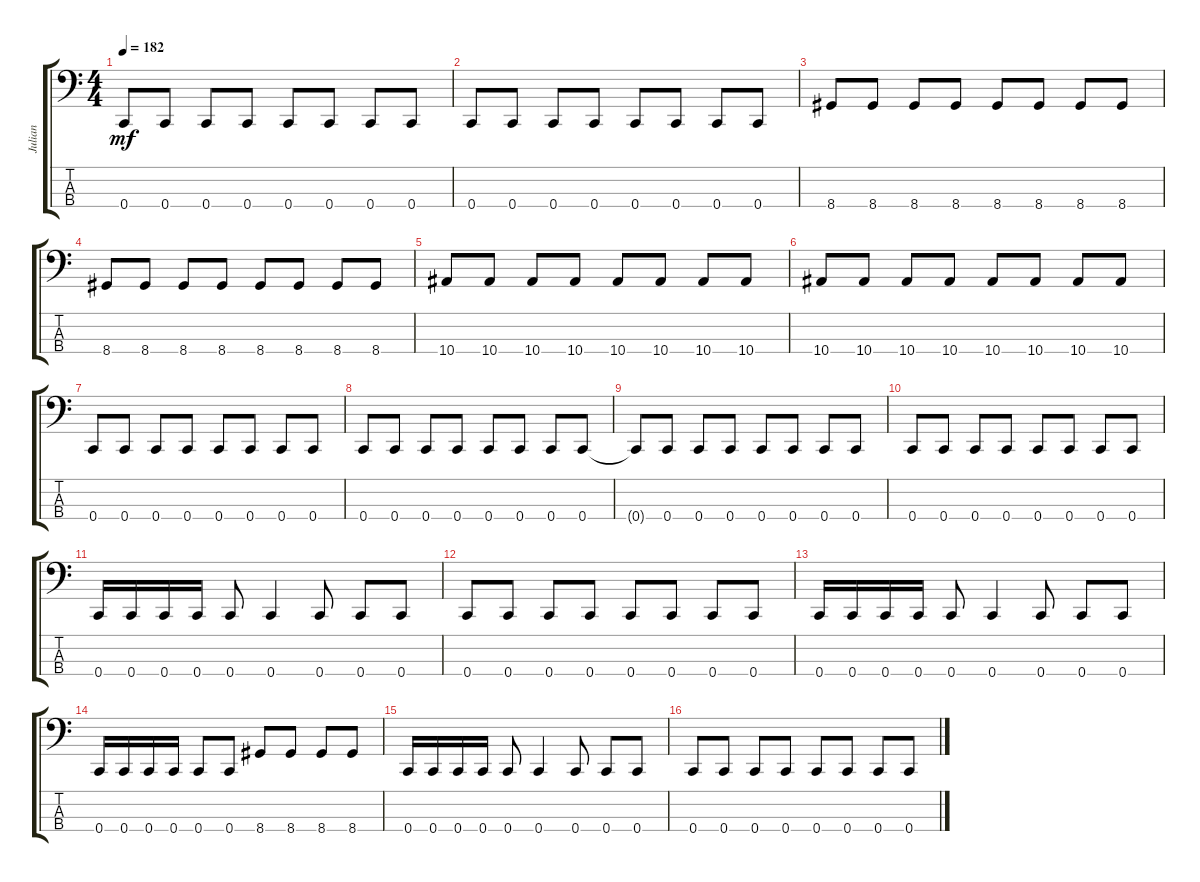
\track ("Julian" "Julian") {instrument electricbasspick}
\staff {score tabs}
\tuning (F2 C2 G1 C1) {hide}
\ts (4 4)
\tempo 182
\clef f4
\ks c
0.4{t}.8{dy mf} 0.4.8 0.4.8 0.4.8 0.4.8 0.4.8 0.4.8 0.4.8 |
0.4.8 0.4.8 0.4.8 0.4.8 0.4.8 0.4.8 0.4.8 0.4.8 |
8.4.8 8.4.8 8.4.8 8.4.8 8.4.8 8.4.8 8.4.8 8.4.8 |
8.4.8 8.4.8 8.4.8 8.4.8 8.4.8 8.4.8 8.4.8 8.4.8 |
10.4.8 10.4.8 10.4.8 10.4.8 10.4.8 10.4.8 10.4.8 10.4.8 |
10.4.8 10.4.8 10.4.8 10.4.8 10.4.8 10.4.8 10.4.8 10.4.8 |
0.4.8 0.4.8 0.4.8 0.4.8 0.4.8 0.4.8 0.4.8 0.4.8 |
0.4.8 0.4.8 0.4.8 0.4.8 0.4.8 0.4.8 0.4.8 0.4.8 |
0.4{t}.8 0.4.8 0.4.8 0.4.8 0.4.8 0.4.8 0.4.8 0.4.8 |
0.4.8 0.4.8 0.4.8 0.4.8 0.4.8 0.4.8 0.4.8 0.4.8 |
0.4.16 0.4.16 0.4.16 0.4.16 0.4.8 0.4.4 0.4.8 0.4.8 0.4.8 |
0.4.8 0.4.8 0.4.8 0.4.8 0.4.8 0.4.8 0.4.8 0.4.8 |
0.4.16 0.4.16 0.4.16 0.4.16 0.4.8 0.4.4 0.4.8 0.4.8 0.4.8 |
0.4.16 0.4.16 0.4.16 0.4.16 0.4.8 0.4.8 8.4.8 8.4.8 8.4.8 8.4.8 |
0.4.16 0.4.16 0.4.16 0.4.16 0.4.8 0.4.4 0.4.8 0.4.8 0.4.8 |
0.4.8 0.4.8 0.4.8 0.4.8 0.4.8 0.4.8 0.4.8 0.4.8
